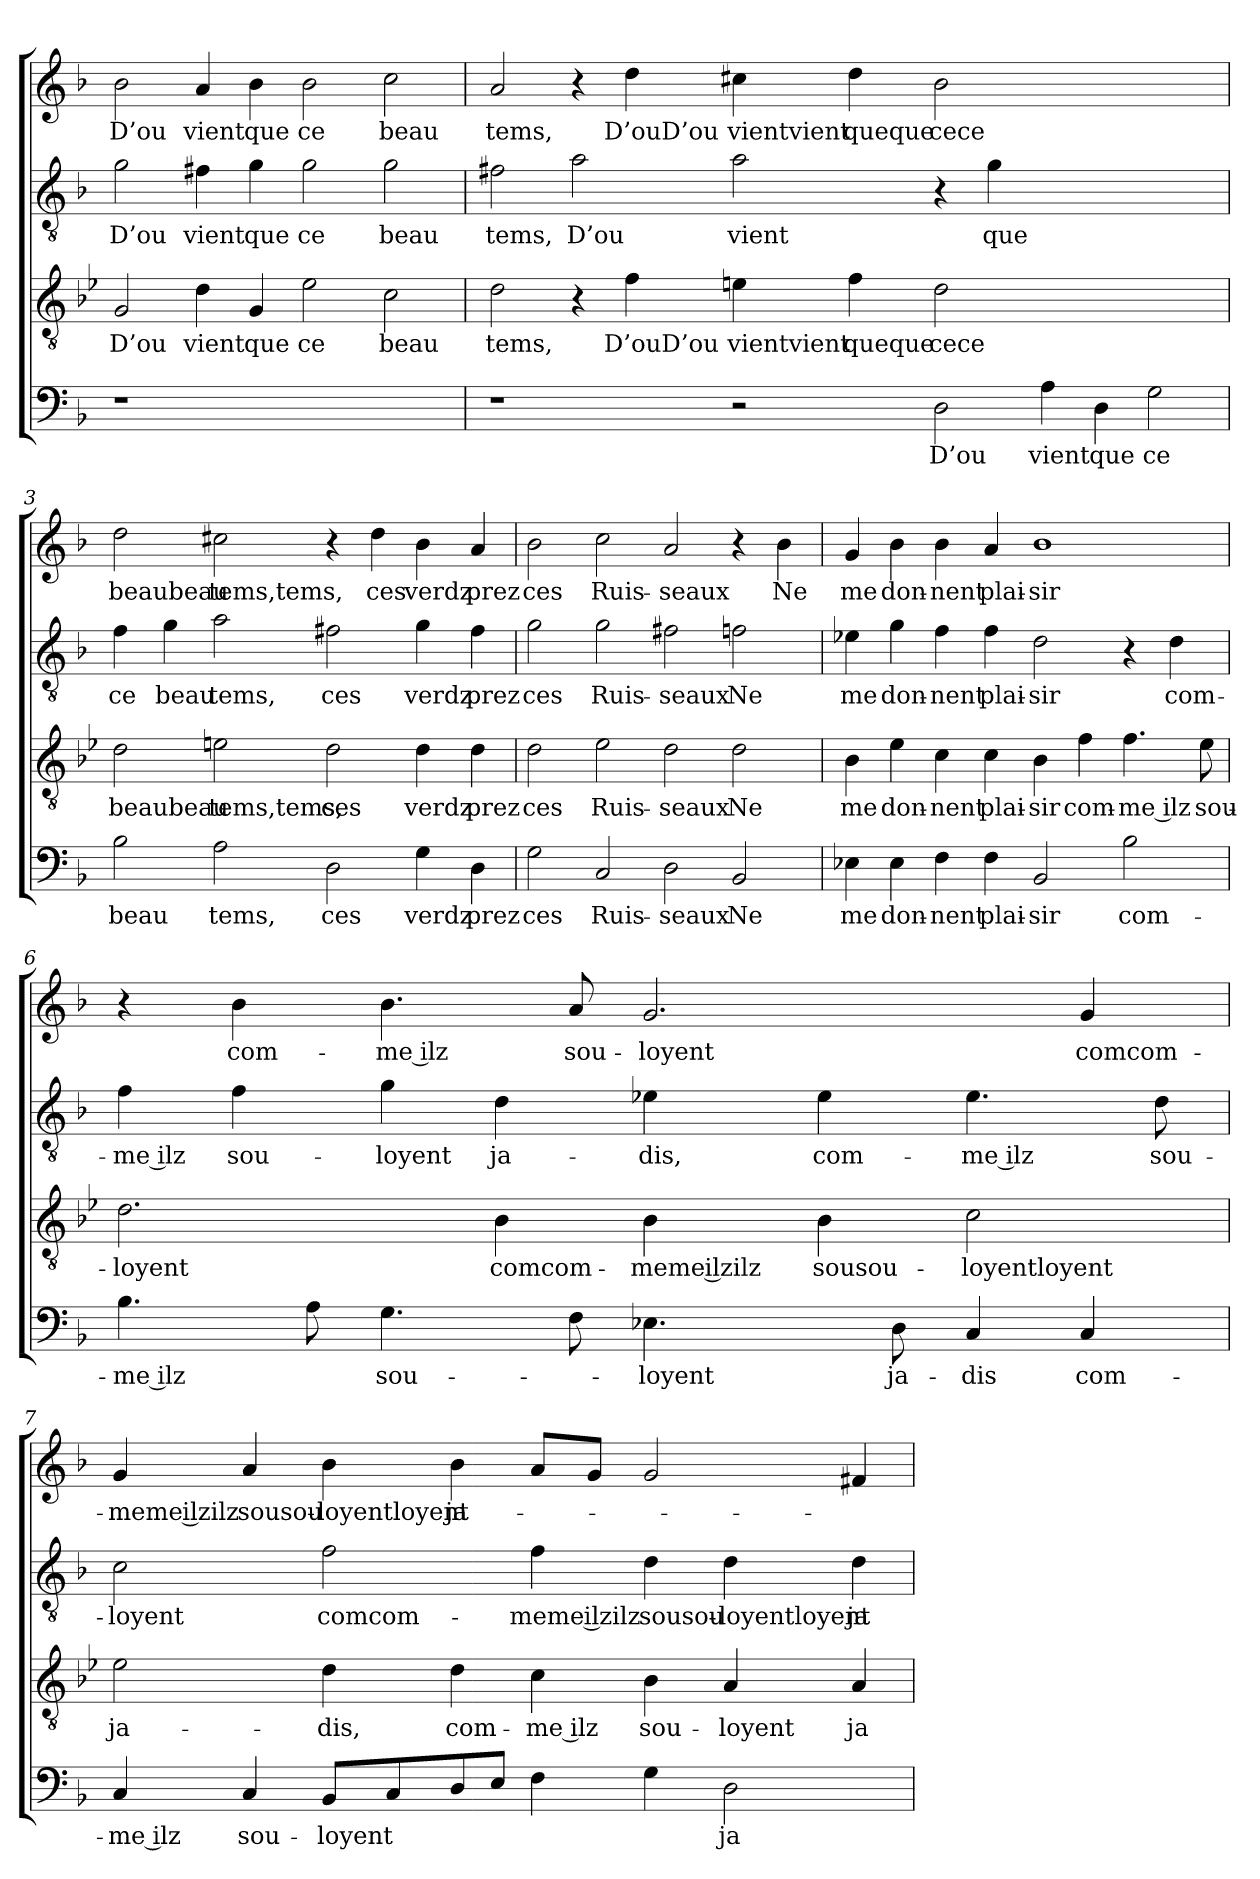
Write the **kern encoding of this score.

**kern	**text	**kern	**text	**kern	**text	**kern	**text
*part4	*part4	*part3	*part3	*part2	*part2	*part1	*part1
*staff4	*staff4	*staff3	*staff3	*staff2	*staff2	*staff1	*staff1
*clefF4	*	*clefGv2	*	*clefGv2	*	*clefG2	*
*k[b-]	*	*k[b-e-]	*	*k[b-]	*	*k[b-]	*
=1	=1	=1	=1	=1	=1	=1	=1
1r	.	2G	D’ou	2g	D’ou	2b-	D’ou
.	.	4d	vient	4f#X	vient	4a	vient
.	.	4G	que	4g	que	4b-	que
1ryy	.	2e-	ce	2g	ce	2b-	ce
.	.	2c	beau	2g	beau	2cc	beau
=2	=2	=2	=2	=2	=2	=2	=2
1r	.	2d	tems,	2f#X	tems,	2a	tems,
.	.	4r	.	2a	D’ou	4r	.
.	.	4f	D’ouD’ou	.	.	4dd	D’ouD’ou
2r	.	4en	vientvient	2a	vient	4cc#X	vientvient
.	.	4f	queque	.	.	4dd	queque
2D	D’ou	2d	cece	4r	.	2b-	cece
.	.	.	.	4g	que	.	.
4A	vient	1ryy	.	1ryy	.	1ryy	.
4D	que	.	.	.	.	.	.
2G	ce	.	.	.	.	.	.
=3	=3	=3	=3	=3	=3	=3	=3
2B-	beau	2d	beaubeau	4f	ce	2dd	beaubeau
.	.	.	.	4g	beau	.	.
2A	tems,	2en	tems,tems,	2a	tems,	2cc#X	tems,tems,
2D	ces	2d	ces	2f#X	ces	4r	.
.	.	.	.	.	.	4dd	ces
4G	verdz	4d	verdz	4g	verdz	4b-	verdz
4D	prez	4d	prez	4f#	prez	4a	prez
!!LO:LB:g=z
=4	=4	=4	=4	=4	=4	=4	=4
2G	ces	2d	ces	2g	ces	2b-	ces
2C	Ruis-	2e-	Ruis-	2g	Ruis-	2cc	Ruis-
2D	-seaux	2d	-seaux	2f#X	-seaux	2a	-seaux
2BB-	Ne	2d	Ne	2fn	Ne	4r	.
.	.	.	.	.	.	4b-	Ne
=5	=5	=5	=5	=5	=5	=5	=5
4E-X	me	4B-	me	4e-X	me	4g	me
4E-	don-	4e-	don-	4g	don-	4b-	don-
4F	-nent	4c	-nent	4f	-nent	4b-	-nent
4F	plai-	4c	plai-	4f	plai-	4a	plai-
2BB-	-sir	4B-	-sir	2d	-sir	1b-	-sir
.	.	4f	com-	.	.	.	.
2B-	com-	4.f	-me ilz	4r	.	.	.
.	.	.	.	4d	com-	.	.
.	.	8e-	sou-	.	.	.	.
=6	=6	=6	=6	=6	=6	=6	=6
4.B-	-me ilz	2.d	-loyent	4f	-me ilz	4r	.
.	.	.	.	4f	sou-	4b-	com-
8A	.	.	.	.	.	.	.
4.G	sou-	.	.	4g	-loyent	4.b-	-me ilz
.	.	4B-	comcom-	4d	ja-	.	.
8F	.	.	.	.	.	8a	sou-
4.E-X	-loyent	4B-	-meme ilzilz	4e-X	-dis,	2.g	-loyent
.	.	4B-	sousou-	4e-	com-	.	.
8D	ja-	.	.	.	.	.	.
4C	-dis	2c	-loyentloyent	4.e-	-me ilz	.	.
4C	com-	.	.	.	.	4g	comcom-
.	.	.	.	8d	sou-	.	.
!!LO:LB:g=z
=7	=7	=7	=7	=7	=7	=7	=7
4C	-me ilz	2e-	ja-	2c	-loyent	4g	-meme ilzilz
4C	sou-	.	.	.	.	4a	sousou-
8BB-L	-loyent	4d	-dis,	2f	comcom-	4b-	-loyentloyent
8C	.	.	.	.	.	.	.
8D	.	4d	com-	.	.	4b-	ja-
8EJ	.	.	.	.	.	.	.
4F	.	4c	-me ilz	4f	-meme ilzilz	8aL	.
.	.	.	.	.	.	8gJ	.
4G	.	4B-	sou-	4d	sousou-	2g	.
2D	ja-	4A	-loyent	4d	-loyentloyent	.	.
.	.	4A	ja-	4d	ja-	4f#X	.
=	=	=	=	=	=	=	=
*-	*-	*-	*-	*-	*-	*-	*-
